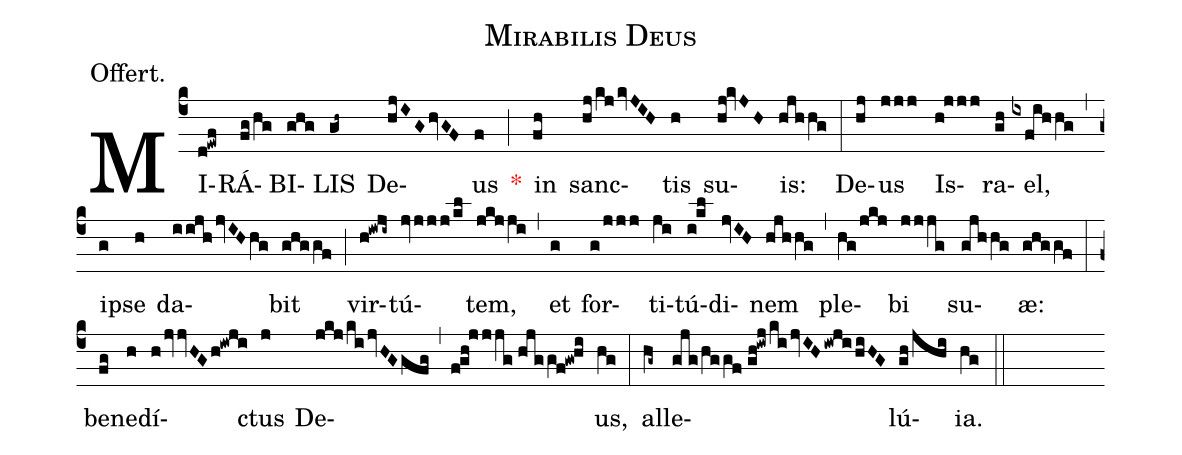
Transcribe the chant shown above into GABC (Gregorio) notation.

name:Mirabilis Deus;
annotation:Offert.;
mode:VIII.;
office-part:Offertory;
%%
(c4) MI(d!ewf)RÁ(fg/hg)BI(ghg)LIS(gh~) De(hjIGhvGF)us(f) <v>\red{*}</v>(;) in(fh) sanc(hj/kjkvJIH)tis(h) su(hj!kvJH)is:(hjhhg) (:) De(hj)us(jjj) Is(h!jjj)ra(gh)el,(ixfihhg) (,) i(g)pse(h) da(iijhjvIHhg)bit(ghggf) (;) vir(h!iwji~)tú(jvjjj/kl)tem,(jkjji) (,) et(g) for(g/jjj)ti(ji)tú(i!kl)di(jvIH)nem(hjhhg) (,) ple(hg/jkj)bi(jjjg) su(gjhhg)æ:(ghggf) (:) be(fg)ne(h)dí(hjvvHGh!iwji)ctus(j) De(jkj/ki/jvHG/gfg,f!gh!jjjg//hjggf!gw!hi)us,(hg) (:) al(hg~)le(gjg/hggf//gh!iwj/kijvIHiwji/hiHG)lú(gh/jhi)ia.(hg) (::)
